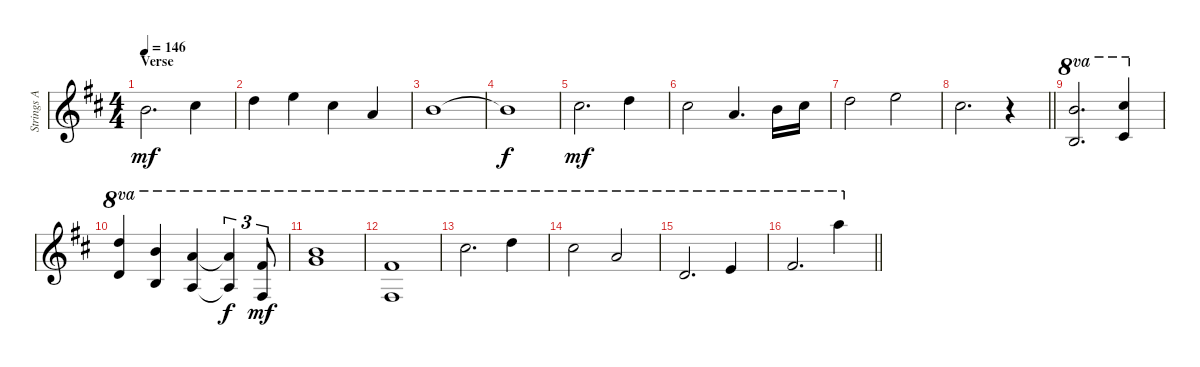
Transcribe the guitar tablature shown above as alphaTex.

\track ("Strings A" "Strings A") {instrument stringensemble1}
\staff {score}
\tuning (E4 B3 G3 D3 A2 E2) {hide}
\ts (4 4)
\section ("" "Verse")
\tempo 146
\clef g2
\ks bminor
12.2.2{d dy mf} 14.2.4 |
15.2.4 12.1.4 14.2.4 14.3.4 |
12.2.1 |
12.2{t}.1{dy f volume 0} |
14.2.2{d dy mf volume 7} 15.2.4 |
14.2.2 14.3.4{d} 12.2.16 14.2.16 |
15.2.2 12.1.2 |
\barLineRight lightlight
14.2.2{d} r.4 |
\section ("" "")
(19.1 16.3).2{d ot 8va} (21.1 18.3).4{ot 8va} |
(22.1 19.3).4{ot 8va} (19.1 16.3).4{ot 8va} (17.1 14.3).4{ot 8va} (17.1{t} 14.3{t}).4{tu (3 2) ot 8va dy f} (14.1 11.3).8{tu (3 2) ot 8va dy mf} |
(19.1 20.2).1{ot 8va} |
(14.1 11.3).1{ot 8va} |
21.1.2{d ot 8va} 22.1.4{ot 8va} |
21.1.2{ot 8va} 17.1.2{ot 8va} |
15.2.2{d ot 8va} 12.1.4{ot 8va} |
\barLineRight lightlight
14.1.2{d ot 8va} 29.1.4{ot 8va}
